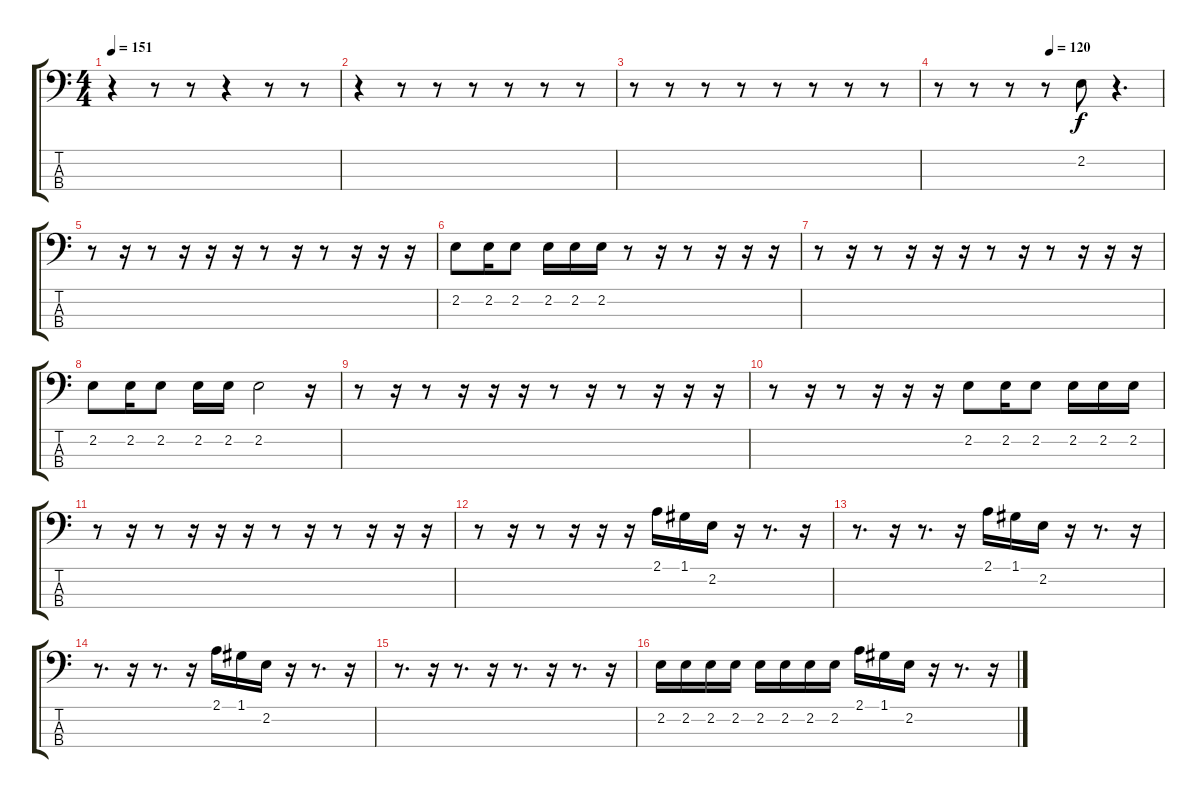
\track "" {instrument electricbasspick}
\staff {score tabs}
\tuning (G2 D2 A1 E1) {hide}
\ts (4 4)
\tempo 151
\clef f4
\ks c
r.4{dy f} r.8 r.8 r.4 r.8 r.8 |
r.4 r.8 r.8 r.8 r.8 r.8 r.8 |
r.8 r.8 r.8 r.8 r.8 r.8 r.8 r.8 |
\tempo (120 0.5)
r.8 r.8 r.8 r.8 2.2.8 r.4{d} |
r.8 r.16 r.8 r.16 r.16 r.16 r.8 r.16 r.8 r.16 r.16 r.16 |
2.2.8 2.2.16 2.2.8 2.2.16 2.2.16 2.2.16 r.8 r.16 r.8 r.16 r.16 r.16 |
r.8 r.16 r.8 r.16 r.16 r.16 r.8 r.16 r.8 r.16 r.16 r.16 |
2.2.8 2.2.16 2.2.8 2.2.16 2.2.16 2.2.2 r.16 |
r.8 r.16 r.8 r.16 r.16 r.16 r.8 r.16 r.8 r.16 r.16 r.16 |
r.8 r.16 r.8 r.16 r.16 r.16 2.2.8 2.2.16 2.2.8 2.2.16 2.2.16 2.2.16 |
r.8 r.16 r.8 r.16 r.16 r.16 r.8 r.16 r.8 r.16 r.16 r.16 |
r.8 r.16 r.8 r.16 r.16 r.16 2.1.16 1.1.16 2.2.16 r.16 r.8{d} r.16 |
r.8{d} r.16 r.8{d} r.16 2.1.16 1.1.16 2.2.16 r.16 r.8{d} r.16 |
r.8{d} r.16 r.8{d} r.16 2.1.16 1.1.16 2.2.16 r.16 r.8{d} r.16 |
r.8{d} r.16 r.8{d} r.16 r.8{d} r.16 r.8{d} r.16 |
2.2.16 2.2.16 2.2.16 2.2.16 2.2.16 2.2.16 2.2.16 2.2.16 2.1.16 1.1.16 2.2.16 r.16 r.8{d} r.16
